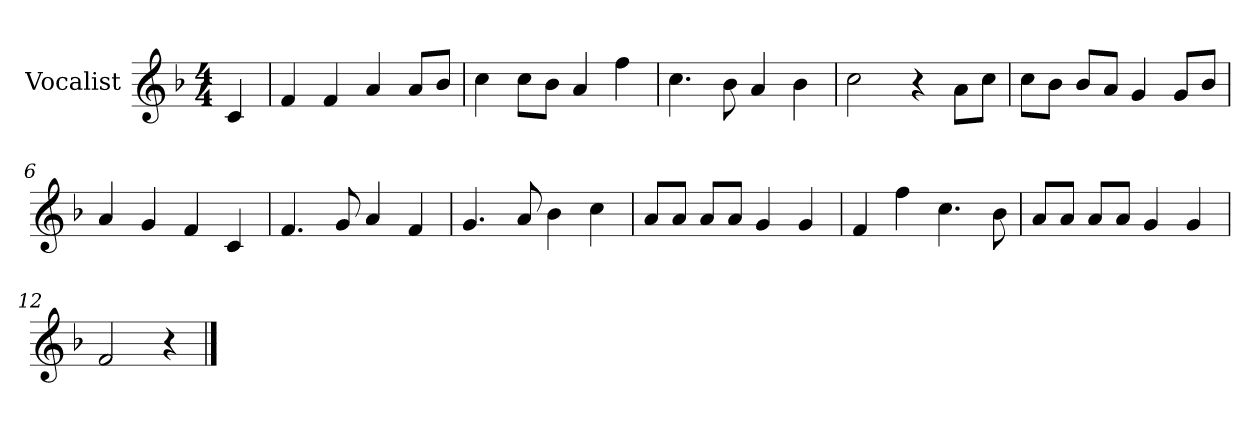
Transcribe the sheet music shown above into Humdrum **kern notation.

**kern
*part1
*staff1
*I"Vocalist
*k[b-]
*F:
*M4/4
=
4c
=1
4f
4f
4a
8aL
8b-J
=2
4cc
8ccL
8b-J
4a
4ff
=3
4.cc
8b-
4a
4b-
=4
2cc
4r
8aL
8ccJ
=5
8ccL
8b-J
8b-L
8aJ
4g
8gL
8b-J
=6
4a
4g
4f
4c
=7
4.f
8g
4a
4f
=8
4.g
8a
4b-
4cc
=9
8aL
8aJ
8aL
8aJ
4g
4g
=10
4f
4ff
4.cc
8b-
=11
8aL
8aJ
8aL
8aJ
4g
4g
=12
2f
4r
==
*-
